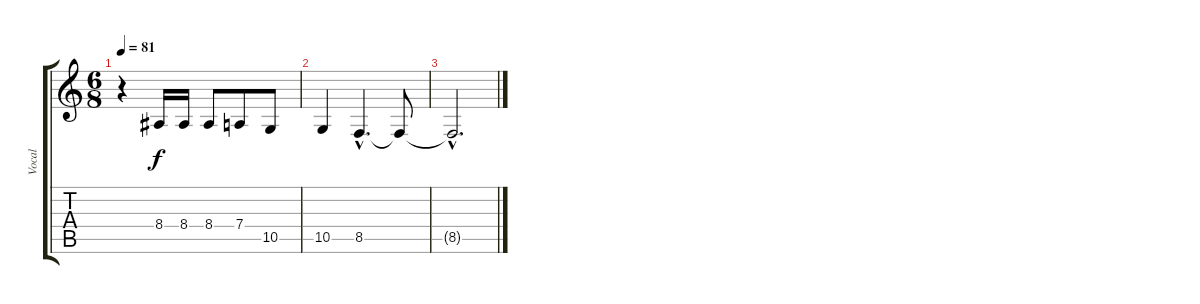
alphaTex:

\track ("Vocal" "Vocal") {instrument koto}
\staff {score tabs}
\tuning (E4 B3 G3 D3 A2 E2) {hide}
\ts (6 8)
\tempo 81
\clef g2
\ks c
r.4{dy f} 8.4.16 8.4.16 8.4.8 7.4.8 10.5.8 |
10.5.4 8.5{hac}.4{d} 8.5{t}.8 |
8.5{hac t}.2{d}
